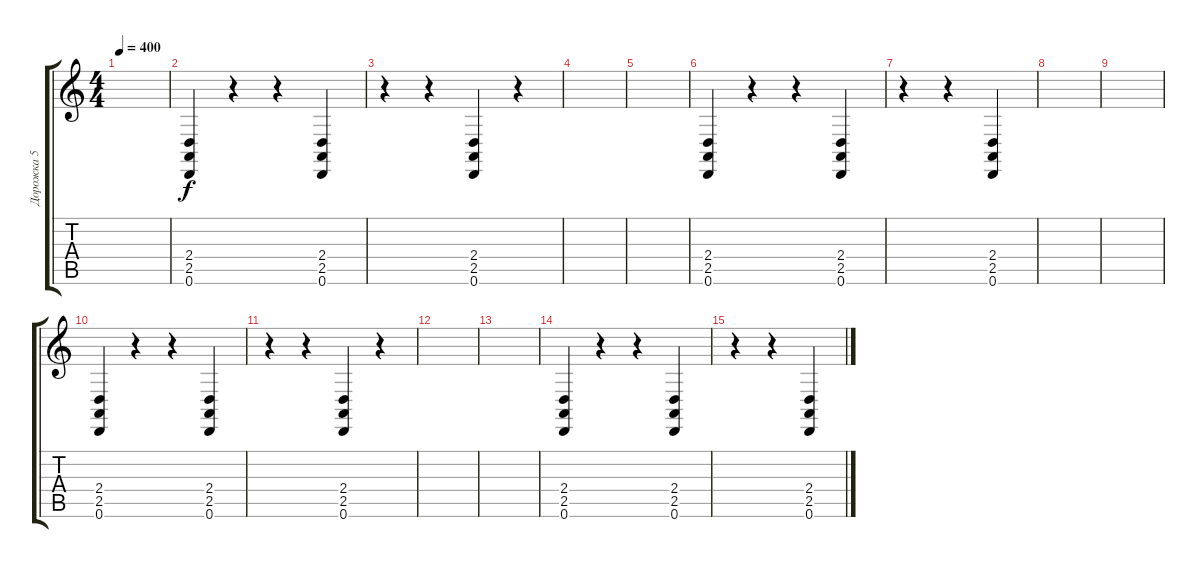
\track ("Дорожка 5" "Дорожка 5") {instrument tremolostrings}
\staff {score tabs}
\tuning (D4 A3 F3 C3 G2 D2) {hide}
\ts (4 4)
\tempo 400
\clef g2
\ks c
|
(2.4 2.5 0.6).4 r.4 r.4 (2.4 2.5 0.6).4 |
r.4 r.4 (2.4 2.5 0.6).4 r.4 |
|
|
(2.4 2.5 0.6).4 r.4 r.4 (2.4 2.5 0.6).4 |
r.4 r.4 (2.4 2.5 0.6).4 |
|
|
(2.4 2.5 0.6).4 r.4 r.4 (2.4 2.5 0.6).4 |
r.4 r.4 (2.4 2.5 0.6).4 r.4 |
|
|
(2.4 2.5 0.6).4 r.4 r.4 (2.4 2.5 0.6).4 |
r.4 r.4 (2.4 2.5 0.6).4
